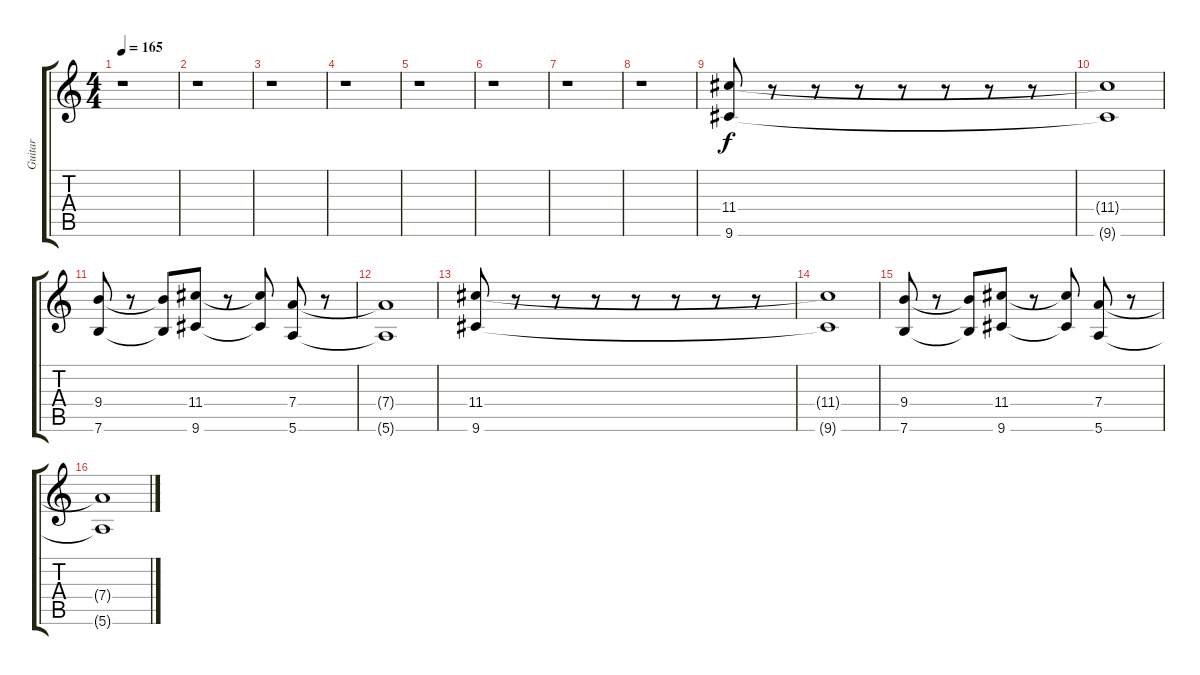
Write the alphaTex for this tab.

\track ("Guitar" "Guitar") {instrument overdrivenguitar}
\staff {score tabs}
\tuning (E4 B3 G3 D3 A2 E2) {hide}
\ts (4 4)
\tempo 165
\clef g2
\ks c
r.1{dy f} |
r.1 |
r.1 |
r.1 |
r.1 |
r.1 |
r.1 |
r.1 |
(11.4 9.6).8 r.8 r.8 r.8 r.8 r.8 r.8 r.8 |
(11.4{t} 9.6{t}).1 |
(9.4 7.6).8 r.8 (9.4{t} 7.6{t}).8 (11.4 9.6).8 r.8 (11.4{t} 9.6{t}).8 (7.4 5.6).8 r.8 |
(7.4{t} 5.6{t}).1 |
(11.4 9.6).8 r.8 r.8 r.8 r.8 r.8 r.8 r.8 |
(11.4{t} 9.6{t}).1 |
(9.4 7.6).8 r.8 (9.4{t} 7.6{t}).8 (11.4 9.6).8 r.8 (11.4{t} 9.6{t}).8 (7.4 5.6).8 r.8 |
(7.4{t} 5.6{t}).1
